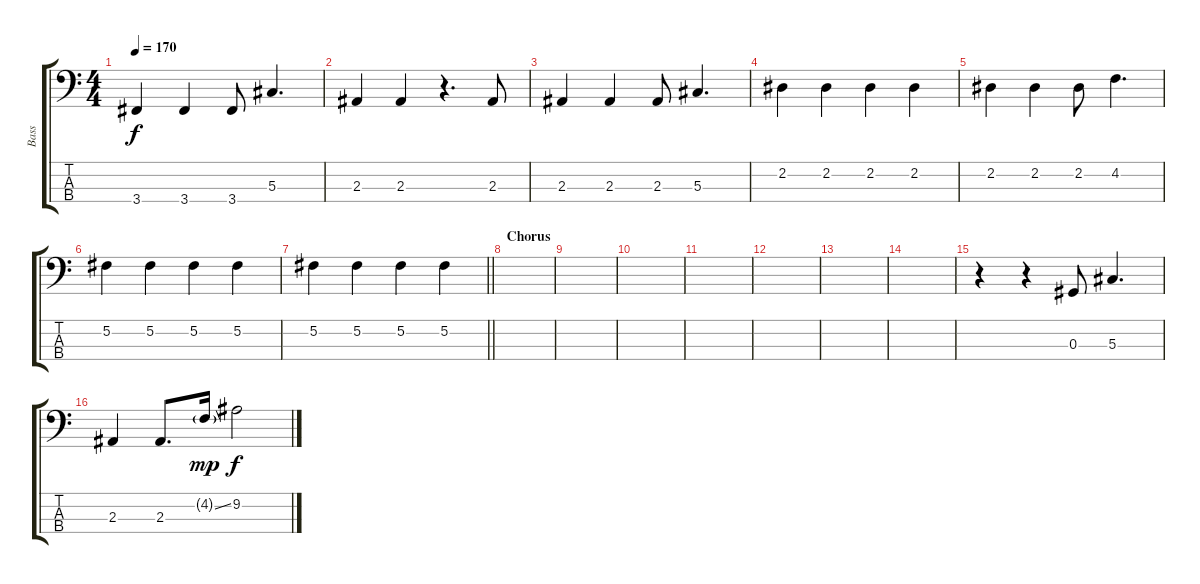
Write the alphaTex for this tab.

\track ("Bass" "Bass") {instrument electricbassfinger}
\staff {score tabs}
\tuning (Gb2 Db2 Ab1 Eb1) {hide}
\ts (4 4)
\tempo 170
\clef f4
\ks c
3.4.4{dy f} 3.4.4 3.4.8 5.3.4{d} |
2.3.4 2.3.4 r.4{d} 2.3.8 |
2.3.4 2.3.4 2.3.8 5.3.4{d} |
2.2.4 2.2.4 2.2.4 2.2.4 |
2.2.4 2.2.4 2.2.8 4.2.4{d} |
5.2.4 5.2.4 5.2.4 5.2.4 |
\barLineRight lightlight
5.2.4 5.2.4 5.2.4 5.2.4 |
\section ("" "Chorus")
|
|
|
|
|
|
|
r.4 r.4 0.3.8 5.3.4{d} |
2.3.4 2.3.8{d} 4.2{ss g}.16{dy mp} 9.2.2{dy f}
